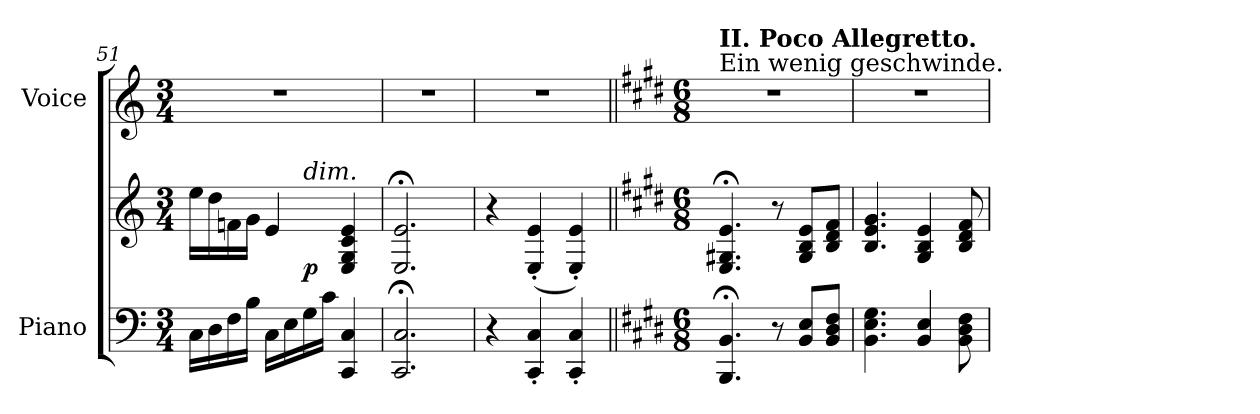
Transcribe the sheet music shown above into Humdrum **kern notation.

**kern	**kern	**dynam	**kern
*part2	*part2	*part2	*part1
*staff3	*staff2	*staff2/3	*staff1
*I"Piano	*	*	*I"Voice
*I'Pno.	*	*	*I'Voice
*clefF4	*clefG2	*	*clefG2
*k[]	*k[]	*	*k[]
*C:	*C:	*	*C:
*M3/4	*M3/4	*	*M3/4
=51	=51	=51	=51
!	!	!	!LO:N:vis=1
*	*^	*	*
16Ci\LL	16eei\LL	4.ryy	.	2.r
16Di\	16ddi\	.	.	.
16Fi\	16fni\	.	.	.
16Bi\JJ	16gi\JJ	.	.	.
16Ci\LL	4ei/	.	.	.
16Ei\	.	.	.	.
!	!	!LO:TX:a:i:t=dim.	!	!
16Gi\	.	4.ryy	p	.
16ci\JJ	.	.	.	.
4CCi/ 4Ci	4Ei/ 4Gi 4ci 4ei	.	.	.
!!LO:LB:g=z
=52	=52	=52	=52	=52
!	!	!	!	!LO:N:vis=1
*	*v	*v	*	*
2.CCi/; 2.Ci;	2.Ei/; 2.ei;	.	2.r
=53	=53	=53	=53
!	!	!	!LO:N:vis=1
4r	4r	.	2.r
4CCi/' 4Ci'	(4Ei/' 4ei'	.	.
4CCi/' 4Ci'	4Ei/' 4ei')	.	.
=54||	=54||	=54||	=54||
*k[f#c#g#d#]	*k[f#c#g#d#]	*	*k[f#c#g#d#]
*E:	*E:	*	*E:
*M6/8	*M6/8	*	*M6/8
*	*	*	*MM100
!	!	!	!LO:TX:a:t=Ein wenig geschwinde.
!	!	!	!LO:TX:a:B:t=II. Poco Allegretto.
!	!	!	!LO:N:vis=1
4.BBBi/; 4.BBi;	4.Ei/; 4.G#Xi; 4.ei;	.	2.r
8r	8r	.	.
8BBi/ 8EiL	8G#i/ 8Bi 8eiL	.	.
8BBi/ 8D#i 8F#iJ	8Bi/ 8d#i 8f#iJ	.	.
=55	=55	=55	=55
!	!	!	!LO:N:vis=1
4.BBi\ 4.Ei 4.G#i	4.Bi/ 4.ei 4.g#i	.	2.r
4BBi/ 4Ei	4G#i/ 4Bi 4ei	.	.
8BBi\ 8D#i 8F#i	8Bi/ 8d#i 8f#i	.	.
=	=	=	=
*-	*-	*-	*-
